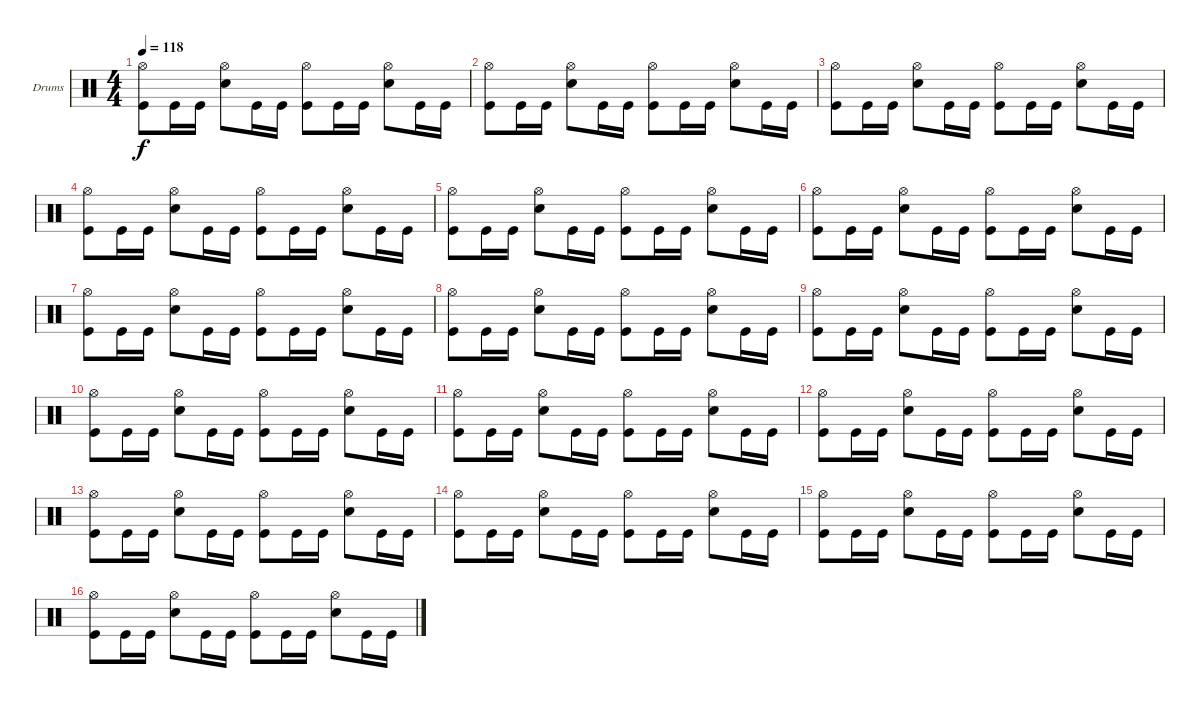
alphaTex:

\bracketExtendMode groupsimilarinstruments
\firstSystemTrackNameOrientation horizontal
\otherSystemsTrackNameOrientation horizontal
\track ("Drumkit" "Drums") {instrument percussion}
\staff {score}
\articulation defaults
\ts (4 4)
\tempo 118
\clef neutral
\ks c
("Hi-Hat (open)" "Kick (hit)").8{dy f} "Kick (hit)".16 "Kick (hit)".16 ("Hi-Hat (open)" "Snare (hit) 2").8 "Kick (hit)".16 "Kick (hit)".16 ("Hi-Hat (open)" "Kick (hit)").8 "Kick (hit)".16 "Kick (hit)".16 ("Hi-Hat (open)" "Snare (hit) 2").8 "Kick (hit)".16 "Kick (hit)".16 |
("Hi-Hat (open)" "Kick (hit)").8 "Kick (hit)".16 "Kick (hit)".16 ("Hi-Hat (open)" "Snare (hit) 2").8 "Kick (hit)".16 "Kick (hit)".16 ("Hi-Hat (open)" "Kick (hit)").8 "Kick (hit)".16 "Kick (hit)".16 ("Hi-Hat (open)" "Snare (hit) 2").8 "Kick (hit)".16 "Kick (hit)".16 |
("Hi-Hat (open)" "Kick (hit)").8 "Kick (hit)".16 "Kick (hit)".16 ("Hi-Hat (open)" "Snare (hit) 2").8 "Kick (hit)".16 "Kick (hit)".16 ("Hi-Hat (open)" "Kick (hit)").8 "Kick (hit)".16 "Kick (hit)".16 ("Hi-Hat (open)" "Snare (hit) 2").8 "Kick (hit)".16 "Kick (hit)".16 |
("Hi-Hat (open)" "Kick (hit)").8 "Kick (hit)".16 "Kick (hit)".16 ("Hi-Hat (open)" "Snare (hit) 2").8 "Kick (hit)".16 "Kick (hit)".16 ("Hi-Hat (open)" "Kick (hit)").8 "Kick (hit)".16 "Kick (hit)".16 ("Hi-Hat (open)" "Snare (hit) 2").8 "Kick (hit)".16 "Kick (hit)".16 |
("Hi-Hat (open)" "Kick (hit)").8 "Kick (hit)".16 "Kick (hit)".16 ("Hi-Hat (open)" "Snare (hit) 2").8 "Kick (hit)".16 "Kick (hit)".16 ("Hi-Hat (open)" "Kick (hit)").8 "Kick (hit)".16 "Kick (hit)".16 ("Hi-Hat (open)" "Snare (hit) 2").8 "Kick (hit)".16 "Kick (hit)".16 |
("Hi-Hat (open)" "Kick (hit)").8 "Kick (hit)".16 "Kick (hit)".16 ("Hi-Hat (open)" "Snare (hit) 2").8 "Kick (hit)".16 "Kick (hit)".16 ("Hi-Hat (open)" "Kick (hit)").8 "Kick (hit)".16 "Kick (hit)".16 ("Hi-Hat (open)" "Snare (hit) 2").8 "Kick (hit)".16 "Kick (hit)".16 |
("Hi-Hat (open)" "Kick (hit)").8 "Kick (hit)".16 "Kick (hit)".16 ("Hi-Hat (open)" "Snare (hit) 2").8 "Kick (hit)".16 "Kick (hit)".16 ("Hi-Hat (open)" "Kick (hit)").8 "Kick (hit)".16 "Kick (hit)".16 ("Hi-Hat (open)" "Snare (hit) 2").8 "Kick (hit)".16 "Kick (hit)".16 |
("Hi-Hat (open)" "Kick (hit)").8 "Kick (hit)".16 "Kick (hit)".16 ("Hi-Hat (open)" "Snare (hit) 2").8 "Kick (hit)".16 "Kick (hit)".16 ("Hi-Hat (open)" "Kick (hit)").8 "Kick (hit)".16 "Kick (hit)".16 ("Hi-Hat (open)" "Snare (hit) 2").8 "Kick (hit)".16 "Kick (hit)".16 |
("Hi-Hat (open)" "Kick (hit)").8 "Kick (hit)".16 "Kick (hit)".16 ("Hi-Hat (open)" "Snare (hit) 2").8 "Kick (hit)".16 "Kick (hit)".16 ("Hi-Hat (open)" "Kick (hit)").8 "Kick (hit)".16 "Kick (hit)".16 ("Hi-Hat (open)" "Snare (hit) 2").8 "Kick (hit)".16 "Kick (hit)".16 |
("Hi-Hat (open)" "Kick (hit)").8 "Kick (hit)".16 "Kick (hit)".16 ("Hi-Hat (open)" "Snare (hit) 2").8 "Kick (hit)".16 "Kick (hit)".16 ("Hi-Hat (open)" "Kick (hit)").8 "Kick (hit)".16 "Kick (hit)".16 ("Hi-Hat (open)" "Snare (hit) 2").8 "Kick (hit)".16 "Kick (hit)".16 |
("Hi-Hat (open)" "Kick (hit)").8 "Kick (hit)".16 "Kick (hit)".16 ("Hi-Hat (open)" "Snare (hit) 2").8 "Kick (hit)".16 "Kick (hit)".16 ("Hi-Hat (open)" "Kick (hit)").8 "Kick (hit)".16 "Kick (hit)".16 ("Hi-Hat (open)" "Snare (hit) 2").8 "Kick (hit)".16 "Kick (hit)".16 |
("Hi-Hat (open)" "Kick (hit)").8 "Kick (hit)".16 "Kick (hit)".16 ("Hi-Hat (open)" "Snare (hit) 2").8 "Kick (hit)".16 "Kick (hit)".16 ("Hi-Hat (open)" "Kick (hit)").8 "Kick (hit)".16 "Kick (hit)".16 ("Hi-Hat (open)" "Snare (hit) 2").8 "Kick (hit)".16 "Kick (hit)".16 |
("Hi-Hat (open)" "Kick (hit)").8 "Kick (hit)".16 "Kick (hit)".16 ("Hi-Hat (open)" "Snare (hit) 2").8 "Kick (hit)".16 "Kick (hit)".16 ("Hi-Hat (open)" "Kick (hit)").8 "Kick (hit)".16 "Kick (hit)".16 ("Hi-Hat (open)" "Snare (hit) 2").8 "Kick (hit)".16 "Kick (hit)".16 |
("Hi-Hat (open)" "Kick (hit)").8 "Kick (hit)".16 "Kick (hit)".16 ("Hi-Hat (open)" "Snare (hit) 2").8 "Kick (hit)".16 "Kick (hit)".16 ("Hi-Hat (open)" "Kick (hit)").8 "Kick (hit)".16 "Kick (hit)".16 ("Hi-Hat (open)" "Snare (hit) 2").8 "Kick (hit)".16 "Kick (hit)".16 |
("Hi-Hat (open)" "Kick (hit)").8 "Kick (hit)".16 "Kick (hit)".16 ("Hi-Hat (open)" "Snare (hit) 2").8 "Kick (hit)".16 "Kick (hit)".16 ("Hi-Hat (open)" "Kick (hit)").8 "Kick (hit)".16 "Kick (hit)".16 ("Hi-Hat (open)" "Snare (hit) 2").8 "Kick (hit)".16 "Kick (hit)".16 |
("Hi-Hat (open)" "Kick (hit)").8 "Kick (hit)".16 "Kick (hit)".16 ("Hi-Hat (open)" "Snare (hit) 2").8 "Kick (hit)".16 "Kick (hit)".16 ("Hi-Hat (open)" "Kick (hit)").8 "Kick (hit)".16 "Kick (hit)".16 ("Hi-Hat (open)" "Snare (hit) 2").8 "Kick (hit)".16 "Kick (hit)".16
